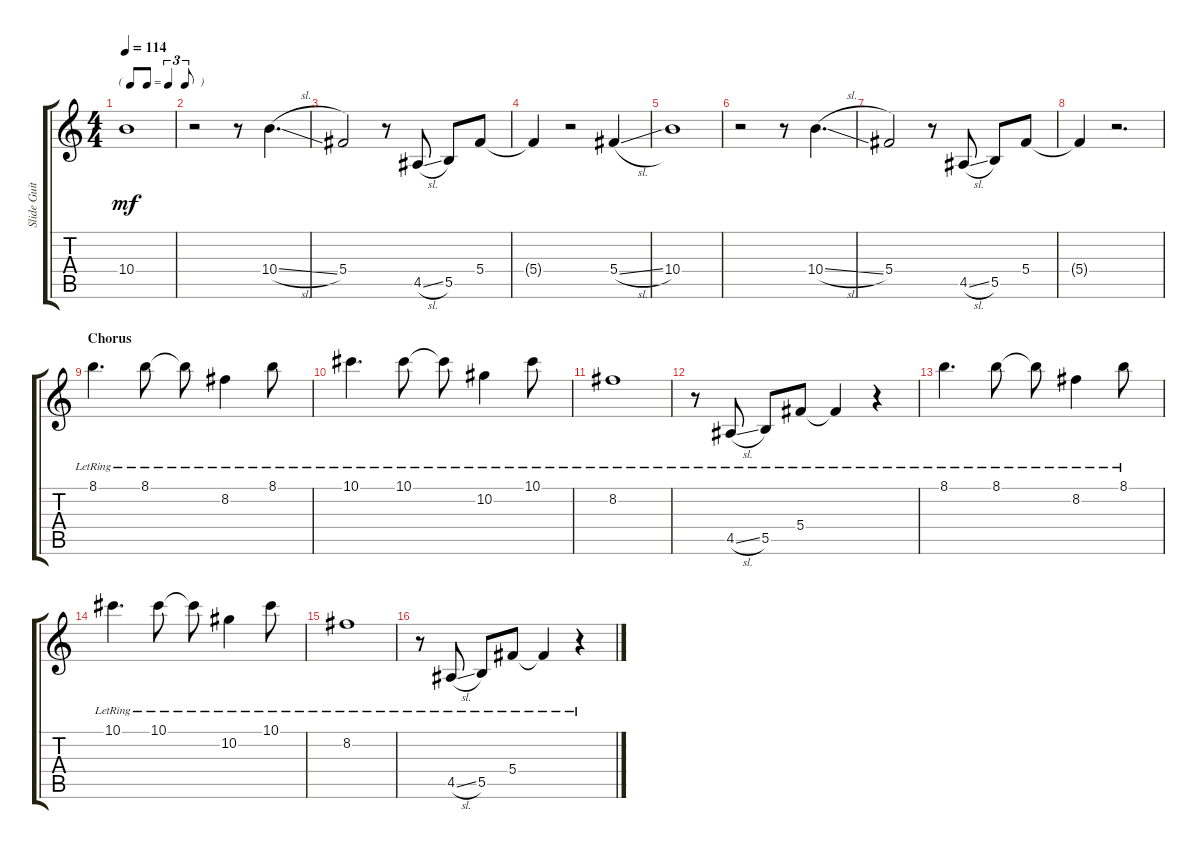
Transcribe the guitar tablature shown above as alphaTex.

\track ("Slide Guitar" "Slide Guit") {instrument electricguitarjazz}
\staff {score tabs}
\tuning (Eb4 Bb3 Gb3 Db3 Gb2 Db2) {hide}
\ts (4 4)
\tf triplet8th
\tempo 114
\clef g2
\ks c
10.4.1{dy mf} |
r.2 r.8 10.4{sl}.4{d} |
5.4.2 r.8 4.5{sl}.8 5.5.8 5.4.8 |
5.4{t}.4 r.2 5.4{sl}.4 |
10.4.1 |
r.2 r.8 10.4{sl}.4{d} |
5.4.2 r.8 4.5{sl}.8 5.5.8 5.4.8 |
5.4{t}.4 r.2{d} |
\section ("" "Chorus")
8.1{lr}.4{d} 8.1{lr}.8 8.1{lr t}.8 8.2{lr}.4 8.1{lr}.8 |
10.1{lr}.4{d} 10.1{lr}.8 10.1{lr t}.8 10.2{lr}.4 10.1{lr}.8 |
8.2{lr}.1 |
r.8 4.5{sl lr}.8 5.5{lr}.8 5.4{lr}.8 5.4{lr t}.4 r.4 |
8.1{lr}.4{d} 8.1{lr}.8 8.1{lr t}.8 8.2{lr}.4 8.1{lr}.8 |
10.1{lr}.4{d} 10.1{lr}.8 10.1{lr t}.8 10.2{lr}.4 10.1{lr}.8 |
8.2{lr}.1 |
r.8 4.5{sl lr}.8 5.5{lr}.8 5.4{lr}.8 5.4{lr t}.4 r.4
